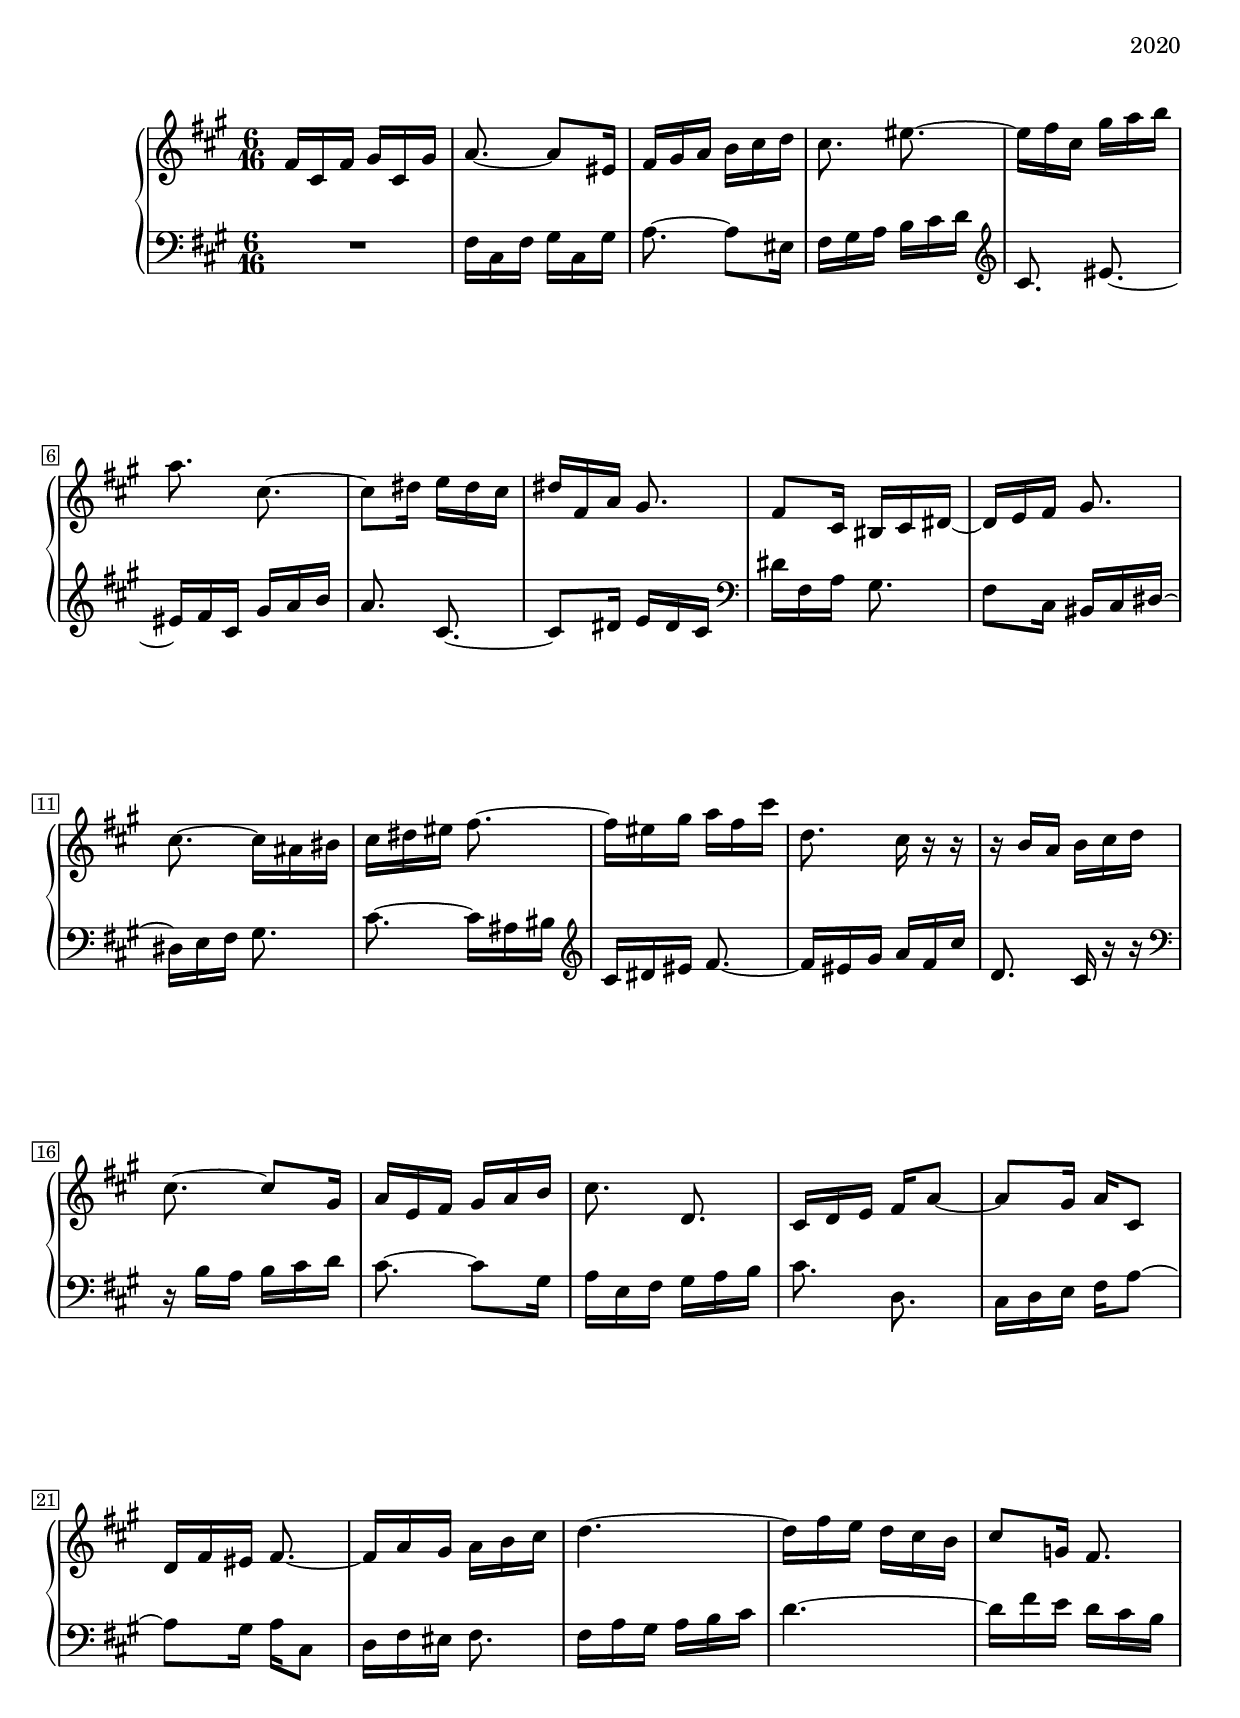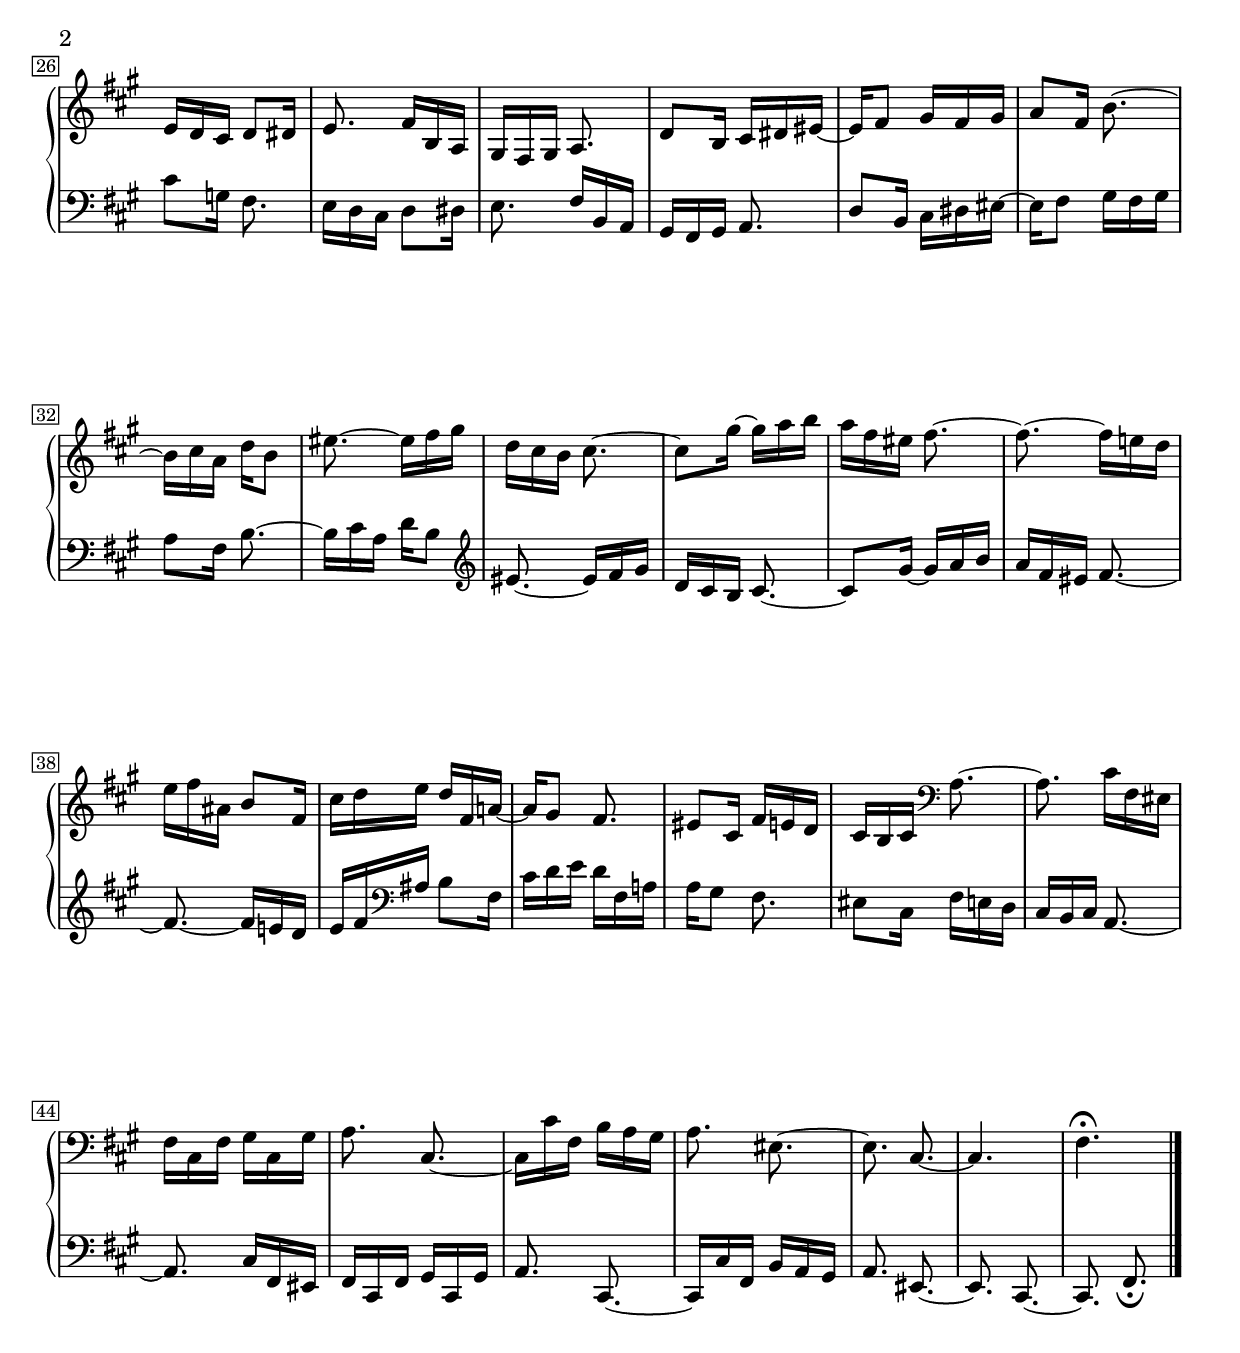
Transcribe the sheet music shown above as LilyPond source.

Global = {
  \key fis \minor
  \time 6/16
  \include "../global.ly"
}

CanonNotes = {
}

Soprano = \context Voice = "one" \relative c' {
  \voiceOne
  \stemNeutral\tieNeutral
  \override MultiMeasureRest.staff-position = #0
  \override Rest.staff-position = #0
  \label #'CanonFisMinor
  %1
  | fis16 cis fis gis cis, gis'
  | a8.~ a8 eis16
  | fis gis a b cis d
  | cis8. eis8.~
  %5
  | eis16 fis cis gis' a b
  | a8. cis,8.~
  | cis8 dis16 e dis cis
  | dis16 fis, a gis8.
  | fis8 cis16 bis cis dis~
  %10
  | dis e fis gis8.
  | cis8.~ cis16 ais bis
  | cis dis eis fis8.~
  | fis16 eis gis a fis cis'
  | d,8. cis16 r r
  %15
  | r b a b cis d
  | cis8.~ cis8 gis16
  | a e fis gis a b
  | cis8. d,
  | cis16 d e fis a8~
  %20
  | a8 gis16 a cis,8
  | d16 fis eis fis8.~
  | fis16 a gis a b cis
  | d4.~
  | d16 fis e d cis b
  %25
  | cis8 g16 fis8.
    \pageBreak
  | e16 d cis d8 dis16
  | e8. fis16 b, a
  | gis fis gis a8.
  | d8 b16 cis dis eis~
  %30
  | eis fis8 gis16 fis gis
  | a8 fis16 b8.~
  | b16 cis a d b8
  | eis8.~ eis16 fis gis
  | d cis b cis8.~
  %35
  | cis8 gis'16~ gis a b
  | a fis eis fis8.~
  | fis8.~ fis16 e d
  | e fis ais, b8 fis16
  | cis' d e d fis, a~
  %40
  | a gis8 fis8.
  | eis8 cis16 fis e d
  | cis b cis \clef "bass" a8.~
  | a cis16 fis, eis
  | fis cis fis gis cis, gis'
  %45
  | a8. cis,~
  | cis16 cis' fis, b a gis
  | a8. eis~
  | eis cis~
  | cis4.
  %50
  | fis\fermata
    \fine
}

Bass = \context Voice = "four" \relative c {
  \voiceFour
  \stemNeutral\tieNeutral
  \override MultiMeasureRest.staff-position = #0
  \override Rest.staff-position = #0
  %1
  | R1*6/16
  | fis16 cis fis gis cis, gis'
  | a8.~ a8 eis16
  | fis gis a b cis d
  %5
  | \clef "treble" cis8. eis8.~
  | eis16 fis cis gis' a b
  | a8. cis,8.~
  | cis8 dis16 e dis cis
  | \clef "bass" dis16 fis, a gis8.
  %10
  | fis8 cis16 bis cis dis~
  | dis e fis gis8.
  | cis8.~ cis16 ais bis
  | \clef "treble" cis dis eis fis8.~
  | fis16 eis gis a fis cis'
  %15
  | d,8. cis16 r r
  | \clef "bass" r b a b cis d
  | cis8.~ cis8 gis16
  | a e fis gis a b
  | cis8. d,
  %20
  | cis16 d e fis a8~
  | a8 gis16 a cis,8
  | d16 fis eis fis8.
  | fis16 a gis a b cis
  | d4.~
  %25
  | d16 fis e d cis b
  | cis8 g16 fis8.
  | e16 d cis d8 dis16
  | e8. fis16 b, a
  | gis fis gis a8.
  %30
  | d8 b16 cis dis eis~
  | eis fis8 gis16 fis gis
  | a8 fis16 b8.~
  | b16 cis a d b8
  | \clef "treble" eis8.~ eis16 fis gis
  %35
  | d cis b cis8.~
  | cis8 gis'16~ gis a b
  | a fis eis fis8.~
  | fis8.~ fis16 e d
  | e fis \clef "bass" ais, b8 fis16
  %40
  | cis' d e d fis, a
  | a gis8 fis8.
  | eis8 cis16 fis e d
  | cis b cis a8.~
  | a cis16 fis, eis
  %45
  | fis cis fis gis cis, gis'
  | a8. cis,~
  | cis16 cis' fis, b a gis
  | a8. eis~
  | eis cis~
  %50
  | cis8. fis\fermata
    \fine
}

\score {
  \new PianoStaff
  <<
    \accidentalStyle Score.piano
    \context Staff = "upper" <<
      \set Staff.midiInstrument = #"acoustic grand"
      \Global
      \clef treble
      \Soprano
    >>
    \context Staff = "lower" <<
      \set Staff.midiInstrument = #"acoustic grand"
      \Global
      \clef bass
      \Bass
    >>
  >>
  \header {
    composer = "Andrea Turchetto"
    opus = "2020"
    title = \markup {
      %"Canon in" \concat{ F\super\sharp } "minor"
      "Canon in F" \translate #(cons 0 1.3) \smaller \sharp "minor"
    }
    subtitle = ##f
  }
  \layout {
    \context {
      \PianoStaff
      \override Parentheses.font-size = #-2
      \override TextScript.font-shape = #'italic
      \override TextScript.font-size = #-1
    }
  }
  \midi {
    \tempo 8. = 72
  }
}
